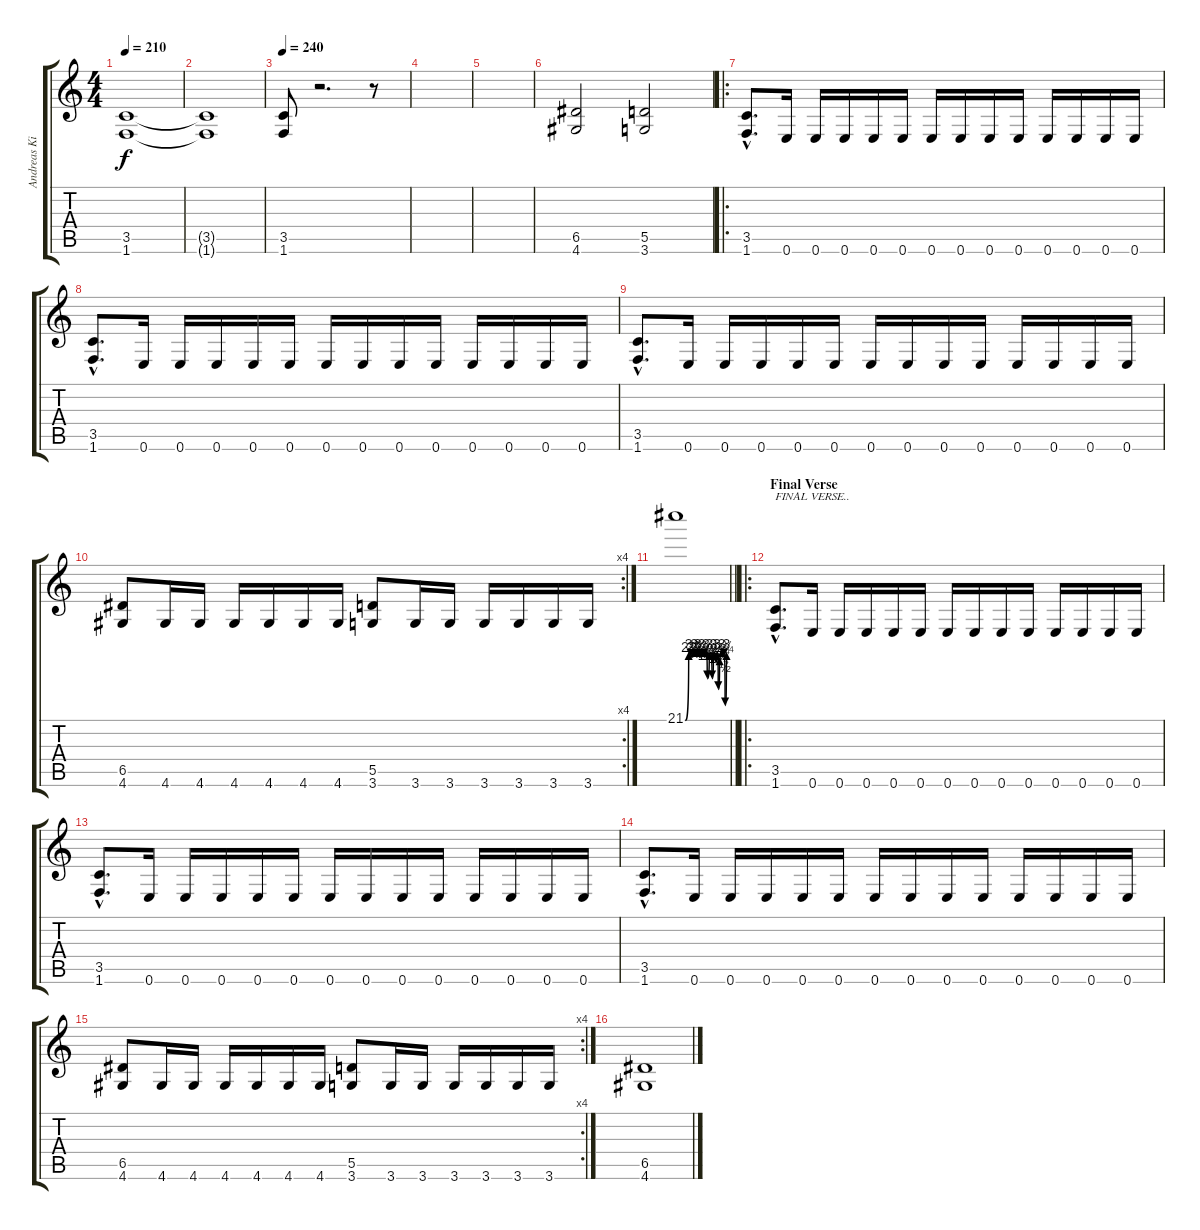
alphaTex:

\track ("Andreas Kisser" "Andreas Ki") {instrument distortionguitar}
\staff {score tabs}
\tuning (E4 B3 G3 D3 A2 E2) {hide}
\ts (4 4)
\tempo 210
\clef g2
\ks c
(3.5 1.6).1{dy f} |
(3.5{t} 1.6{t}).1 |
\tempo 240
(3.5 1.6).8 r.2{d} r.8 |
|
|
(6.5 4.6).2 (5.5 3.6).2 |
\ro
(3.5{hac} 1.6{hac}).8{d} 0.6.16 0.6.16 0.6.16 0.6.16 0.6.16 0.6.16 0.6.16 0.6.16 0.6.16 0.6.16 0.6.16 0.6.16 0.6.16 |
(3.5{hac} 1.6{hac}).8{d} 0.6.16 0.6.16 0.6.16 0.6.16 0.6.16 0.6.16 0.6.16 0.6.16 0.6.16 0.6.16 0.6.16 0.6.16 0.6.16 |
(3.5{hac} 1.6{hac}).8{d} 0.6.16 0.6.16 0.6.16 0.6.16 0.6.16 0.6.16 0.6.16 0.6.16 0.6.16 0.6.16 0.6.16 0.6.16 0.6.16 |
\rc 4
(6.5 4.6).8 4.6.16 4.6.16 4.6.16 4.6.16 4.6.16 4.6.16 (5.5 3.6).8 3.6.16 3.6.16 3.6.16 3.6.16 3.6.16 3.6.16 |
\barLineRight lightlight
21.1{be (custom 0 0 5 12 8 11 13 12 16 11 18 12 20 11 24 12 27 11 30 12 32 7 35 12 39 7 41 12 44 10 46 12 48 5 50 11 53 12 56 11 58 2 60 12)}.1 |
\ro
\section ("" "Final Verse")
(3.5{hac} 1.6{hac}).8{d txt "FINAL VERSE.."} 0.6.16 0.6.16 0.6.16 0.6.16 0.6.16 0.6.16 0.6.16 0.6.16 0.6.16 0.6.16 0.6.16 0.6.16 0.6.16 |
(3.5{hac} 1.6{hac}).8{d} 0.6.16 0.6.16 0.6.16 0.6.16 0.6.16 0.6.16 0.6.16 0.6.16 0.6.16 0.6.16 0.6.16 0.6.16 0.6.16 |
(3.5{hac} 1.6{hac}).8{d} 0.6.16 0.6.16 0.6.16 0.6.16 0.6.16 0.6.16 0.6.16 0.6.16 0.6.16 0.6.16 0.6.16 0.6.16 0.6.16 |
\rc 4
(6.5 4.6).8 4.6.16 4.6.16 4.6.16 4.6.16 4.6.16 4.6.16 (5.5 3.6).8 3.6.16 3.6.16 3.6.16 3.6.16 3.6.16 3.6.16 |
(6.5 4.6).1
